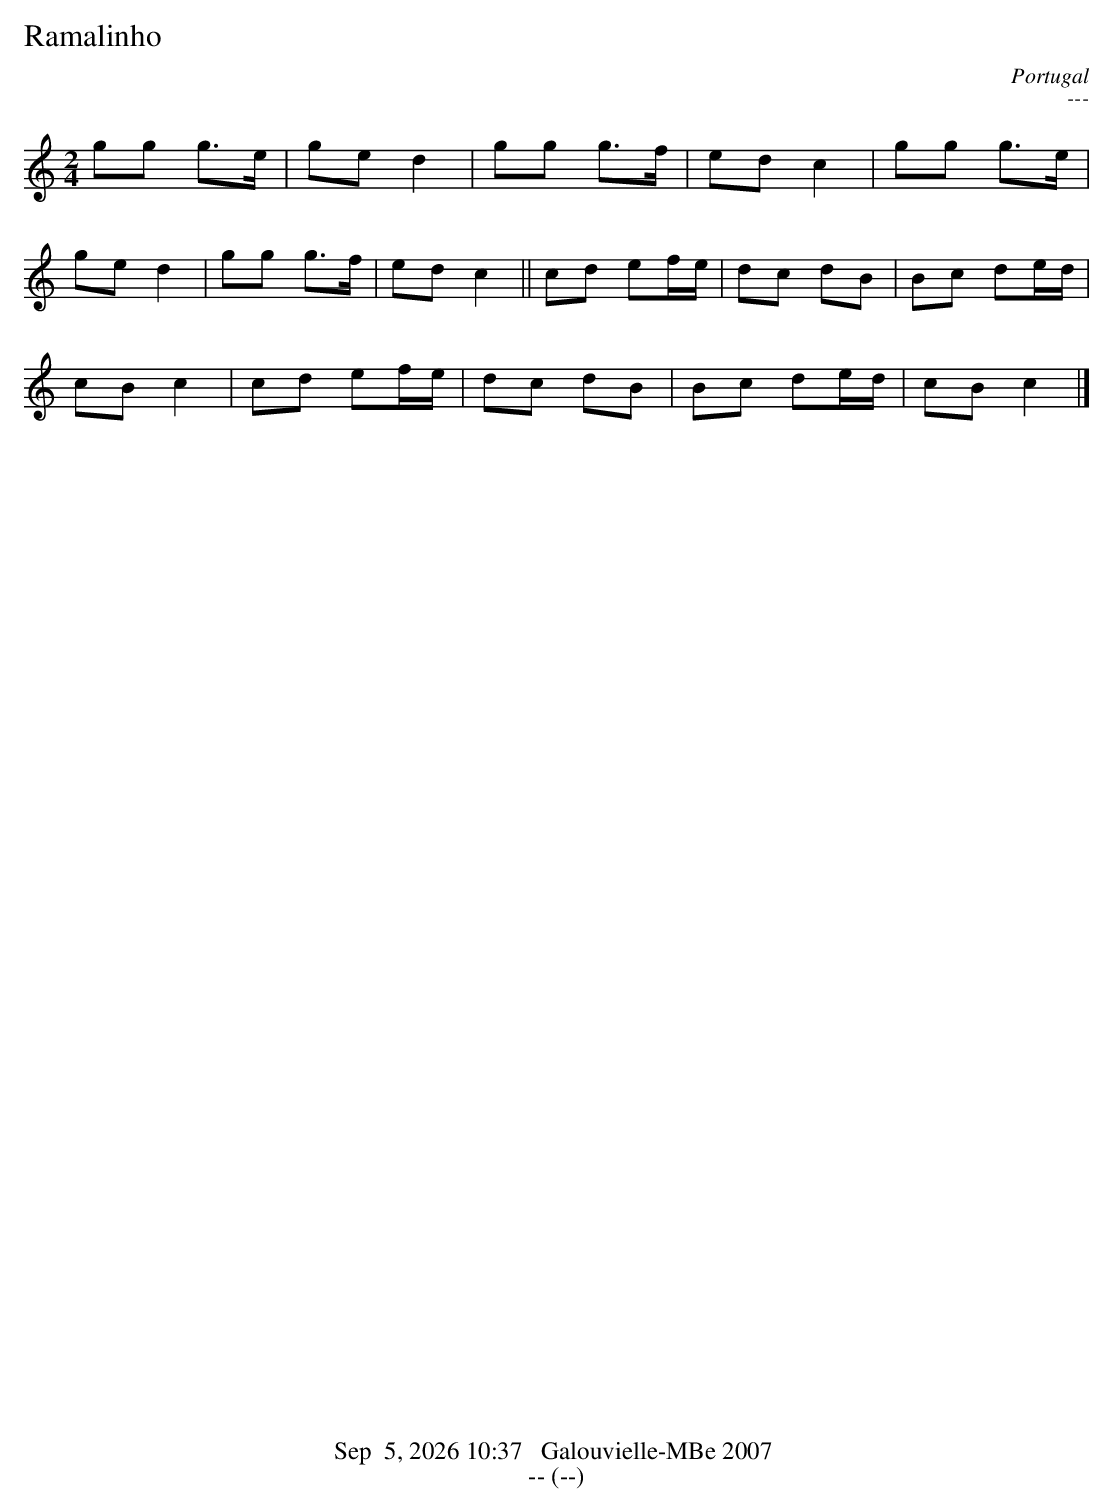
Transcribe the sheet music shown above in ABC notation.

X:1
T:Ramalinho
C:Portugal
M:2/4
L:1/16
K:C
g2g2 g3e|g2e2 d4|g2g2 g3f|e2d2 c4|g2g2 g3e|
g2e2 d4|g2g2 g3f|e2d2 c4 ||c2d2 e2fe|d2c2 d2B2|B2c2 d2ed|
c2B2 c4|c2d2 e2fe|d2c2 d2B2|B2c2 d2ed|c2B2 c4|]
